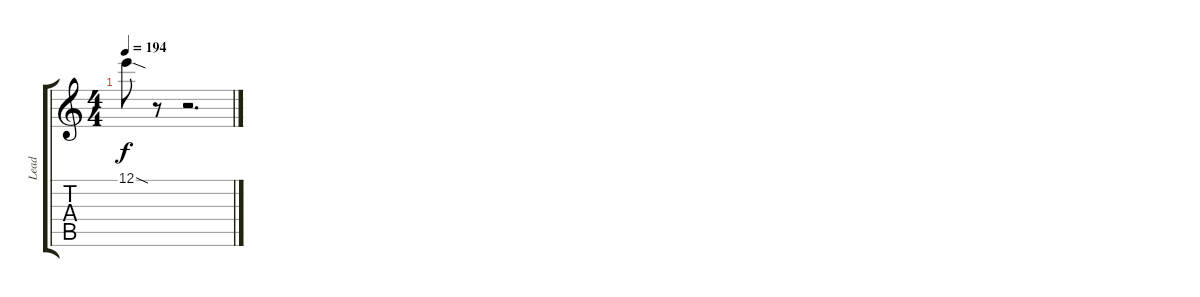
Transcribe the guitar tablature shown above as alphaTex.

\track ("Lead" "Lead") {instrument distortionguitar}
\staff {score tabs}
\tuning (E4 B3 G3 D3 A2 E2) {hide}
\ts (4 4)
\tempo 194
\clef g2
\ks aminor
12.1{sod t}.8{dy f} r.8 r.2{d}
